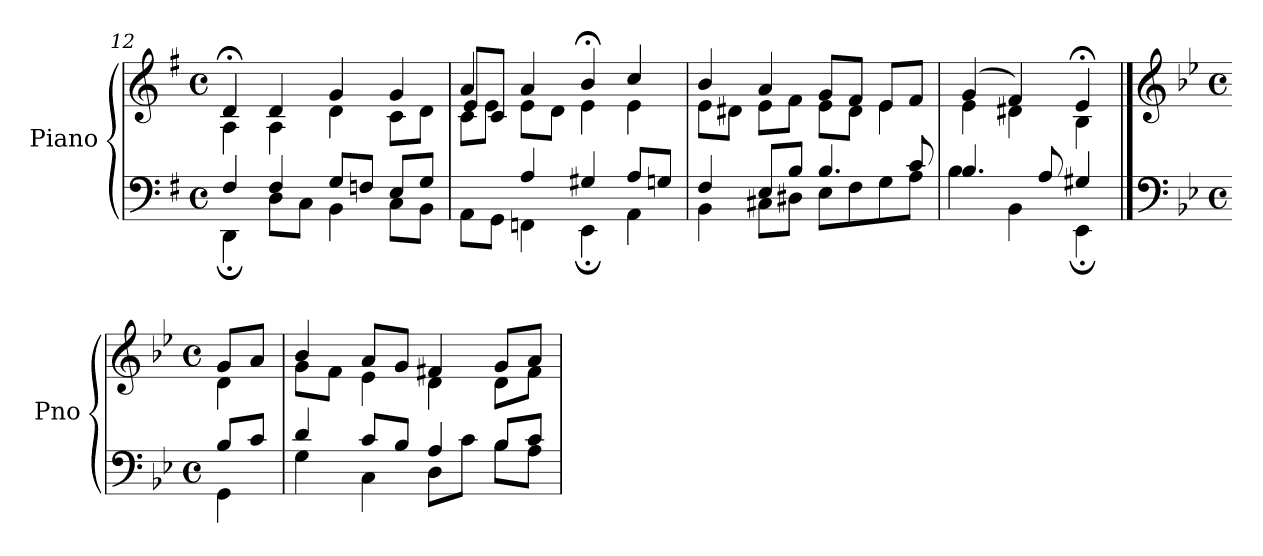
**kern	**kern
*part1	*part1
*staff2	*staff1
*I"Piano	*
*I'Pno	*
*clefF4	*clefG2
*k[f#]	*k[f#]
*M4/4	*M4/4
*met(c)	*met(c)
=12	=12
*^	*^
4F#/	4DD;\	4d;</	4A\
4F#/	8D\L	4d/	4A\
.	8C\J	.	.
8G/L	4BB\	4g/	4d\
8Fn/J	.	.	.
8E/L	8C\L	4g/	8c\L
8G/J	8BB\J	.	8d\J
=13	=13	=13	=13
*	*^	*	*^
2ryy	8AA\L	4ryy	4a/	8e/L	8c\L
.	8GG\J	.	.	8c/J	8e\J
.	4FFn\	4A/	4a/	4ryy	8e\L
.	.	.	.	.	8d\J
4G#X/	4EE;\	2ryy	4b;</	4e\	2ryy
8A/L	4AA\	.	4cc/	4e\	.
8Gn/J	.	.	.	.	.
*	*v	*v	*	*	*
*	*	*	*v	*v
=14	=14	=14	=14
4F#/	4BB\	4b/	8e\L
.	.	.	8d#X\J
8E/L	8C#X\L	4a/	8e\L
8B/J	8D#X\J	.	8f#\J
4.B/	8E\L	8g/L	8e\L
.	8F#\	8f#/J	8d#\J
.	8G\	8e/L	4e\
8c/	8A\J	8f#/J	.
=15	=15	=15	=15
4.B/	4B\	(>4g/	4e\
.	4BB\	4f#/)	4d#X\
8A/	.	.	.
4G#X/	4EE;\	4e;</	4B\
==1	==1	==1	==1
*clefF4	*	*clefG2	*
*k[b-e-]	*	*k[b-e-]	*
*M4/4	*	*M4/4	*
*met(c)	*	*met(c)	*
8B-/L	4GG\	8g/L	4d\
8c/J	.	8a/J	.
=2	=2	=2	=2
4d/	4G\	4b-/	8g\L
.	.	.	8f\J
8c/L	4C\	8a/L	4e-\
8B-/J	.	8g/J	.
4A/	8D\L	4f#X/	4d\
.	8c\J	.	.
8B-/L	8B-\L	8g/L	8d\L
8c/J	8A\J	8a/J	8f#\J
*v	*v	*	*
*	*v	*v
=	=
*-	*-
